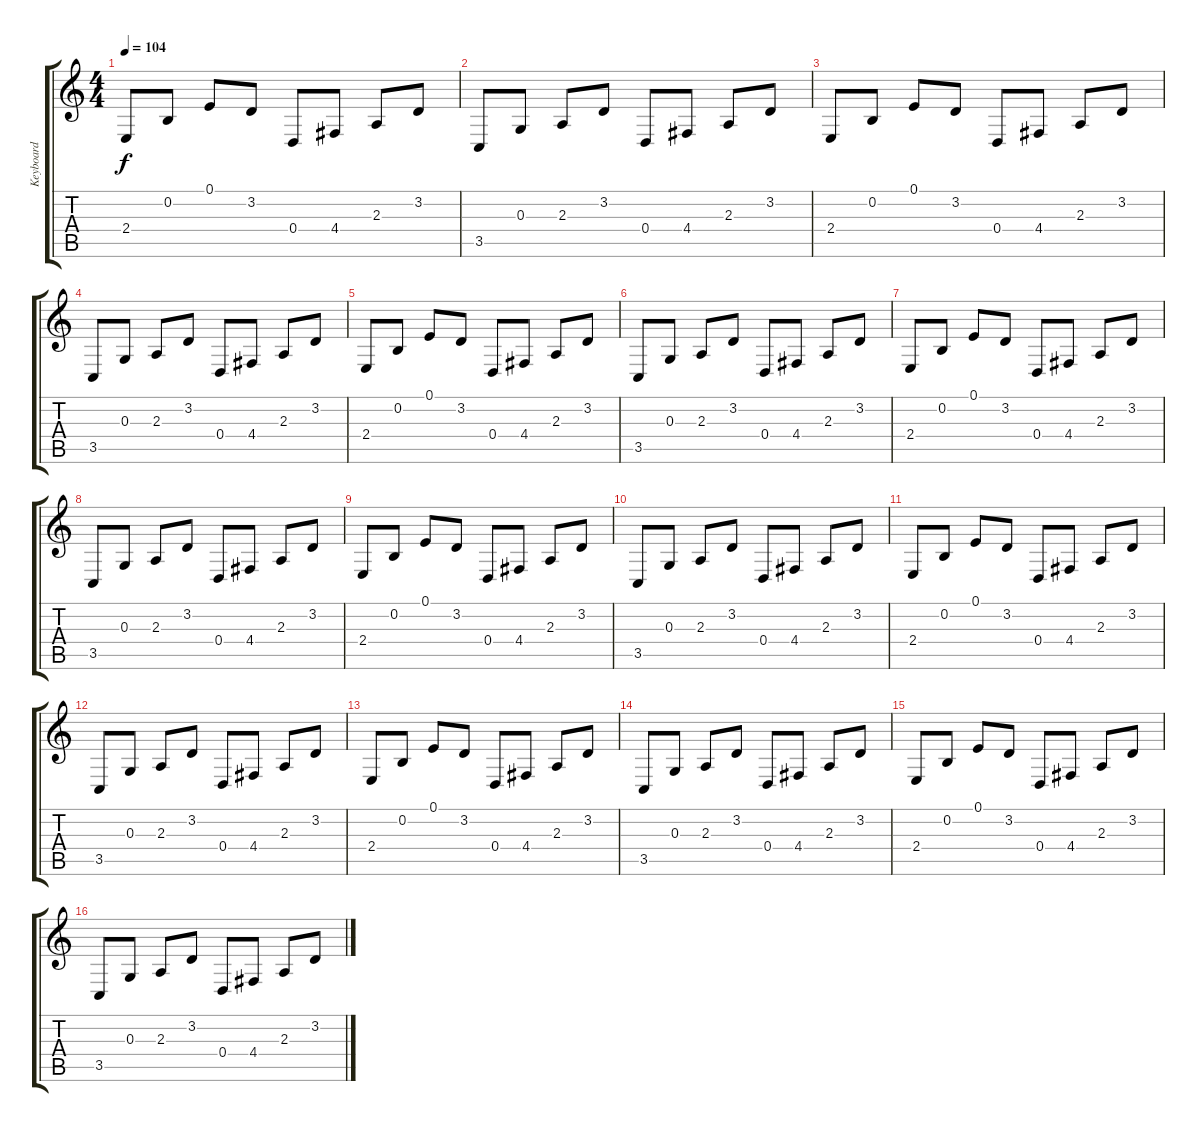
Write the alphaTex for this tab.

\track ("Keyboard" "Keyboard") {instrument acousticgrandpiano}
\staff {score tabs}
\tuning (E4 B3 G3 D3 A2 E2) {hide}
\ts (4 4)
\tempo 104
\clef g2
\ks c
2.4.8{dy f instrument acousticgrandpiano} 0.2.8 0.1.8 3.2.8 0.4.8 4.4.8 2.3.8 3.2.8 |
3.5.8 0.3.8 2.3.8 3.2.8 0.4.8 4.4.8 2.3.8 3.2.8 |
2.4.8 0.2.8 0.1.8 3.2.8 0.4.8 4.4.8 2.3.8 3.2.8 |
3.5.8 0.3.8 2.3.8 3.2.8 0.4.8 4.4.8 2.3.8 3.2.8 |
2.4.8 0.2.8 0.1.8 3.2.8 0.4.8 4.4.8 2.3.8 3.2.8 |
3.5.8 0.3.8 2.3.8 3.2.8 0.4.8 4.4.8 2.3.8 3.2.8 |
2.4.8 0.2.8 0.1.8 3.2.8 0.4.8 4.4.8 2.3.8 3.2.8 |
3.5.8 0.3.8 2.3.8 3.2.8 0.4.8 4.4.8 2.3.8 3.2.8 |
2.4.8 0.2.8 0.1.8 3.2.8 0.4.8 4.4.8 2.3.8 3.2.8 |
3.5.8 0.3.8 2.3.8 3.2.8 0.4.8 4.4.8 2.3.8 3.2.8 |
2.4.8 0.2.8 0.1.8 3.2.8 0.4.8 4.4.8 2.3.8 3.2.8 |
3.5.8 0.3.8 2.3.8 3.2.8 0.4.8 4.4.8 2.3.8 3.2.8 |
2.4.8 0.2.8 0.1.8 3.2.8 0.4.8 4.4.8 2.3.8 3.2.8 |
3.5.8 0.3.8 2.3.8 3.2.8 0.4.8 4.4.8 2.3.8 3.2.8 |
2.4.8 0.2.8 0.1.8 3.2.8 0.4.8 4.4.8 2.3.8 3.2.8 |
3.5.8 0.3.8 2.3.8 3.2.8 0.4.8 4.4.8 2.3.8 3.2.8
